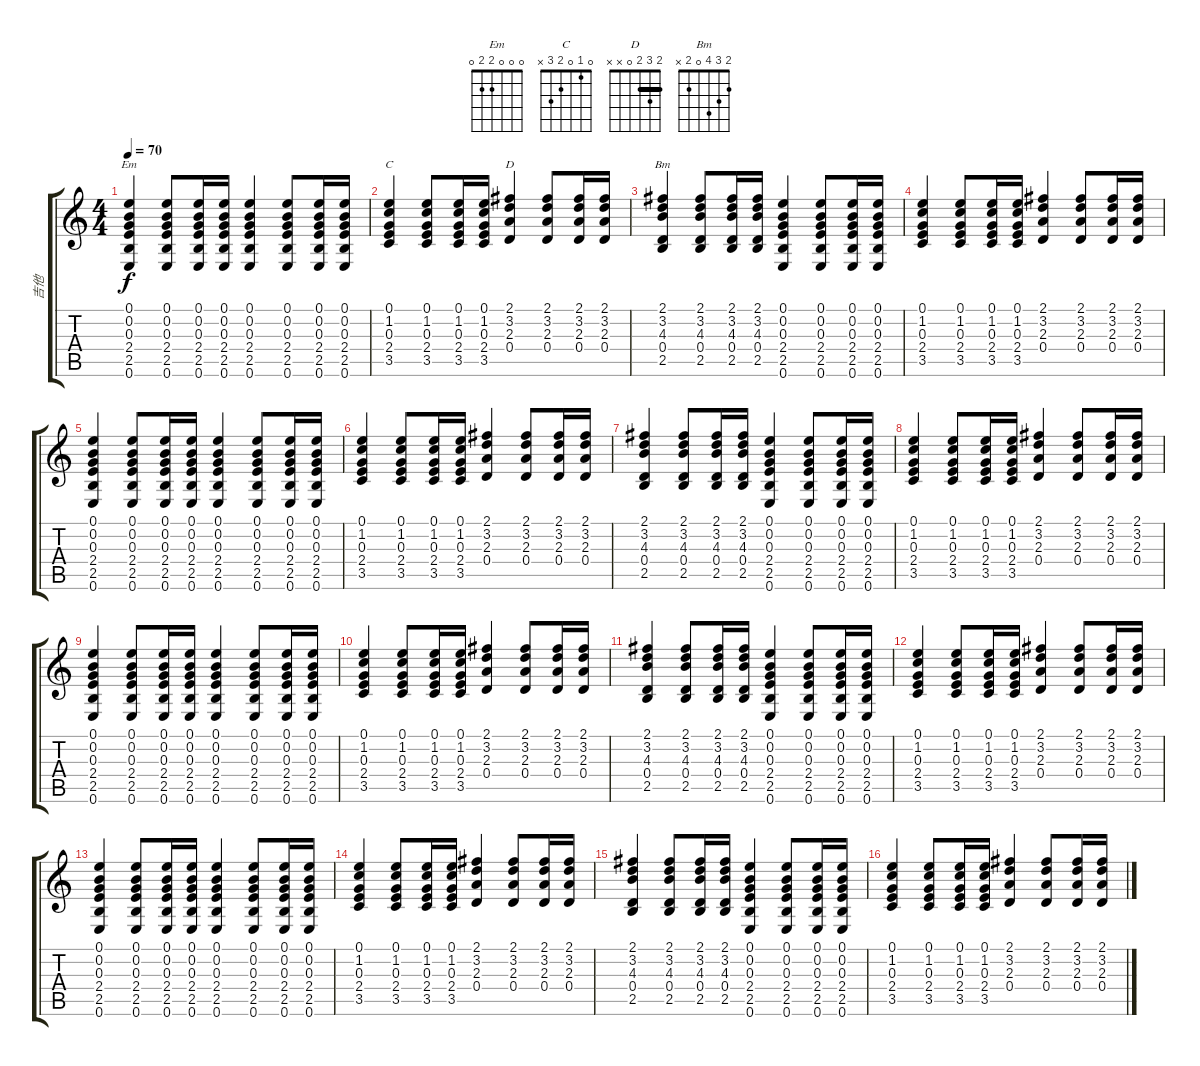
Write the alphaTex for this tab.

\track ("吉他" "吉他") {instrument electricguitarjazz}
\staff {score tabs}
\tuning (E4 B3 G3 D3 A2 E2) {hide}
\chord ("Em" 0 0 0 2 2 0)
\chord ("C" 0 1 0 2 3 x)
\chord ("D" 2 3 2 0 x x) {barre 2}
\chord ("Bm" 2 3 4 0 2 x)
\ts (4 4)
\tempo 70
\clef g2
\ks c
(0.1 0.2 0.3 2.4 2.5 0.6).4{ch "Em" dy f} (0.1 0.2 0.3 2.4 2.5 0.6).8 (0.1 0.2 0.3 2.4 2.5 0.6).16 (0.1 0.2 0.3 2.4 2.5 0.6).16 (0.1 0.2 0.3 2.4 2.5 0.6).4 (0.1 0.2 0.3 2.4 2.5 0.6).8 (0.1 0.2 0.3 2.4 2.5 0.6).16 (0.1 0.2 0.3 2.4 2.5 0.6).16 |
(0.1 1.2 0.3 2.4 3.5).4{ch "C"} (0.1 1.2 0.3 2.4 3.5).8 (0.1 1.2 0.3 2.4 3.5).16 (0.1 1.2 0.3 2.4 3.5).16 (2.1 3.2 2.3 0.4).4{ch "D"} (2.1 3.2 2.3 0.4).8 (2.1 3.2 2.3 0.4).16 (2.1 3.2 2.3 0.4).16 |
(2.1 3.2 4.3 0.4 2.5).4{ch "Bm"} (2.1 3.2 4.3 0.4 2.5).8 (2.1 3.2 4.3 0.4 2.5).16 (2.1 3.2 4.3 0.4 2.5).16 (0.1 0.2 0.3 2.4 2.5 0.6).4 (0.1 0.2 0.3 2.4 2.5 0.6).8 (0.1 0.2 0.3 2.4 2.5 0.6).16 (0.1 0.2 0.3 2.4 2.5 0.6).16 |
(0.1 1.2 0.3 2.4 3.5).4 (0.1 1.2 0.3 2.4 3.5).8 (0.1 1.2 0.3 2.4 3.5).16 (0.1 1.2 0.3 2.4 3.5).16 (2.1 3.2 2.3 0.4).4 (2.1 3.2 2.3 0.4).8 (2.1 3.2 2.3 0.4).16 (2.1 3.2 2.3 0.4).16 |
(0.1 0.2 0.3 2.4 2.5 0.6).4 (0.1 0.2 0.3 2.4 2.5 0.6).8 (0.1 0.2 0.3 2.4 2.5 0.6).16 (0.1 0.2 0.3 2.4 2.5 0.6).16 (0.1 0.2 0.3 2.4 2.5 0.6).4 (0.1 0.2 0.3 2.4 2.5 0.6).8 (0.1 0.2 0.3 2.4 2.5 0.6).16 (0.1 0.2 0.3 2.4 2.5 0.6).16 |
(0.1 1.2 0.3 2.4 3.5).4 (0.1 1.2 0.3 2.4 3.5).8 (0.1 1.2 0.3 2.4 3.5).16 (0.1 1.2 0.3 2.4 3.5).16 (2.1 3.2 2.3 0.4).4 (2.1 3.2 2.3 0.4).8 (2.1 3.2 2.3 0.4).16 (2.1 3.2 2.3 0.4).16 |
(2.1 3.2 4.3 0.4 2.5).4 (2.1 3.2 4.3 0.4 2.5).8 (2.1 3.2 4.3 0.4 2.5).16 (2.1 3.2 4.3 0.4 2.5).16 (0.1 0.2 0.3 2.4 2.5 0.6).4 (0.1 0.2 0.3 2.4 2.5 0.6).8 (0.1 0.2 0.3 2.4 2.5 0.6).16 (0.1 0.2 0.3 2.4 2.5 0.6).16 |
(0.1 1.2 0.3 2.4 3.5).4 (0.1 1.2 0.3 2.4 3.5).8 (0.1 1.2 0.3 2.4 3.5).16 (0.1 1.2 0.3 2.4 3.5).16 (2.1 3.2 2.3 0.4).4 (2.1 3.2 2.3 0.4).8 (2.1 3.2 2.3 0.4).16 (2.1 3.2 2.3 0.4).16 |
(0.1 0.2 0.3 2.4 2.5 0.6).4 (0.1 0.2 0.3 2.4 2.5 0.6).8 (0.1 0.2 0.3 2.4 2.5 0.6).16 (0.1 0.2 0.3 2.4 2.5 0.6).16 (0.1 0.2 0.3 2.4 2.5 0.6).4 (0.1 0.2 0.3 2.4 2.5 0.6).8 (0.1 0.2 0.3 2.4 2.5 0.6).16 (0.1 0.2 0.3 2.4 2.5 0.6).16 |
(0.1 1.2 0.3 2.4 3.5).4 (0.1 1.2 0.3 2.4 3.5).8 (0.1 1.2 0.3 2.4 3.5).16 (0.1 1.2 0.3 2.4 3.5).16 (2.1 3.2 2.3 0.4).4 (2.1 3.2 2.3 0.4).8 (2.1 3.2 2.3 0.4).16 (2.1 3.2 2.3 0.4).16 |
(2.1 3.2 4.3 0.4 2.5).4 (2.1 3.2 4.3 0.4 2.5).8 (2.1 3.2 4.3 0.4 2.5).16 (2.1 3.2 4.3 0.4 2.5).16 (0.1 0.2 0.3 2.4 2.5 0.6).4 (0.1 0.2 0.3 2.4 2.5 0.6).8 (0.1 0.2 0.3 2.4 2.5 0.6).16 (0.1 0.2 0.3 2.4 2.5 0.6).16 |
(0.1 1.2 0.3 2.4 3.5).4 (0.1 1.2 0.3 2.4 3.5).8 (0.1 1.2 0.3 2.4 3.5).16 (0.1 1.2 0.3 2.4 3.5).16 (2.1 3.2 2.3 0.4).4 (2.1 3.2 2.3 0.4).8 (2.1 3.2 2.3 0.4).16 (2.1 3.2 2.3 0.4).16 |
(0.1 0.2 0.3 2.4 2.5 0.6).4 (0.1 0.2 0.3 2.4 2.5 0.6).8 (0.1 0.2 0.3 2.4 2.5 0.6).16 (0.1 0.2 0.3 2.4 2.5 0.6).16 (0.1 0.2 0.3 2.4 2.5 0.6).4 (0.1 0.2 0.3 2.4 2.5 0.6).8 (0.1 0.2 0.3 2.4 2.5 0.6).16 (0.1 0.2 0.3 2.4 2.5 0.6).16 |
(0.1 1.2 0.3 2.4 3.5).4 (0.1 1.2 0.3 2.4 3.5).8 (0.1 1.2 0.3 2.4 3.5).16 (0.1 1.2 0.3 2.4 3.5).16 (2.1 3.2 2.3 0.4).4 (2.1 3.2 2.3 0.4).8 (2.1 3.2 2.3 0.4).16 (2.1 3.2 2.3 0.4).16 |
(2.1 3.2 4.3 0.4 2.5).4 (2.1 3.2 4.3 0.4 2.5).8 (2.1 3.2 4.3 0.4 2.5).16 (2.1 3.2 4.3 0.4 2.5).16 (0.1 0.2 0.3 2.4 2.5 0.6).4 (0.1 0.2 0.3 2.4 2.5 0.6).8 (0.1 0.2 0.3 2.4 2.5 0.6).16 (0.1 0.2 0.3 2.4 2.5 0.6).16 |
(0.1 1.2 0.3 2.4 3.5).4 (0.1 1.2 0.3 2.4 3.5).8 (0.1 1.2 0.3 2.4 3.5).16 (0.1 1.2 0.3 2.4 3.5).16 (2.1 3.2 2.3 0.4).4 (2.1 3.2 2.3 0.4).8 (2.1 3.2 2.3 0.4).16 (2.1 3.2 2.3 0.4).16
